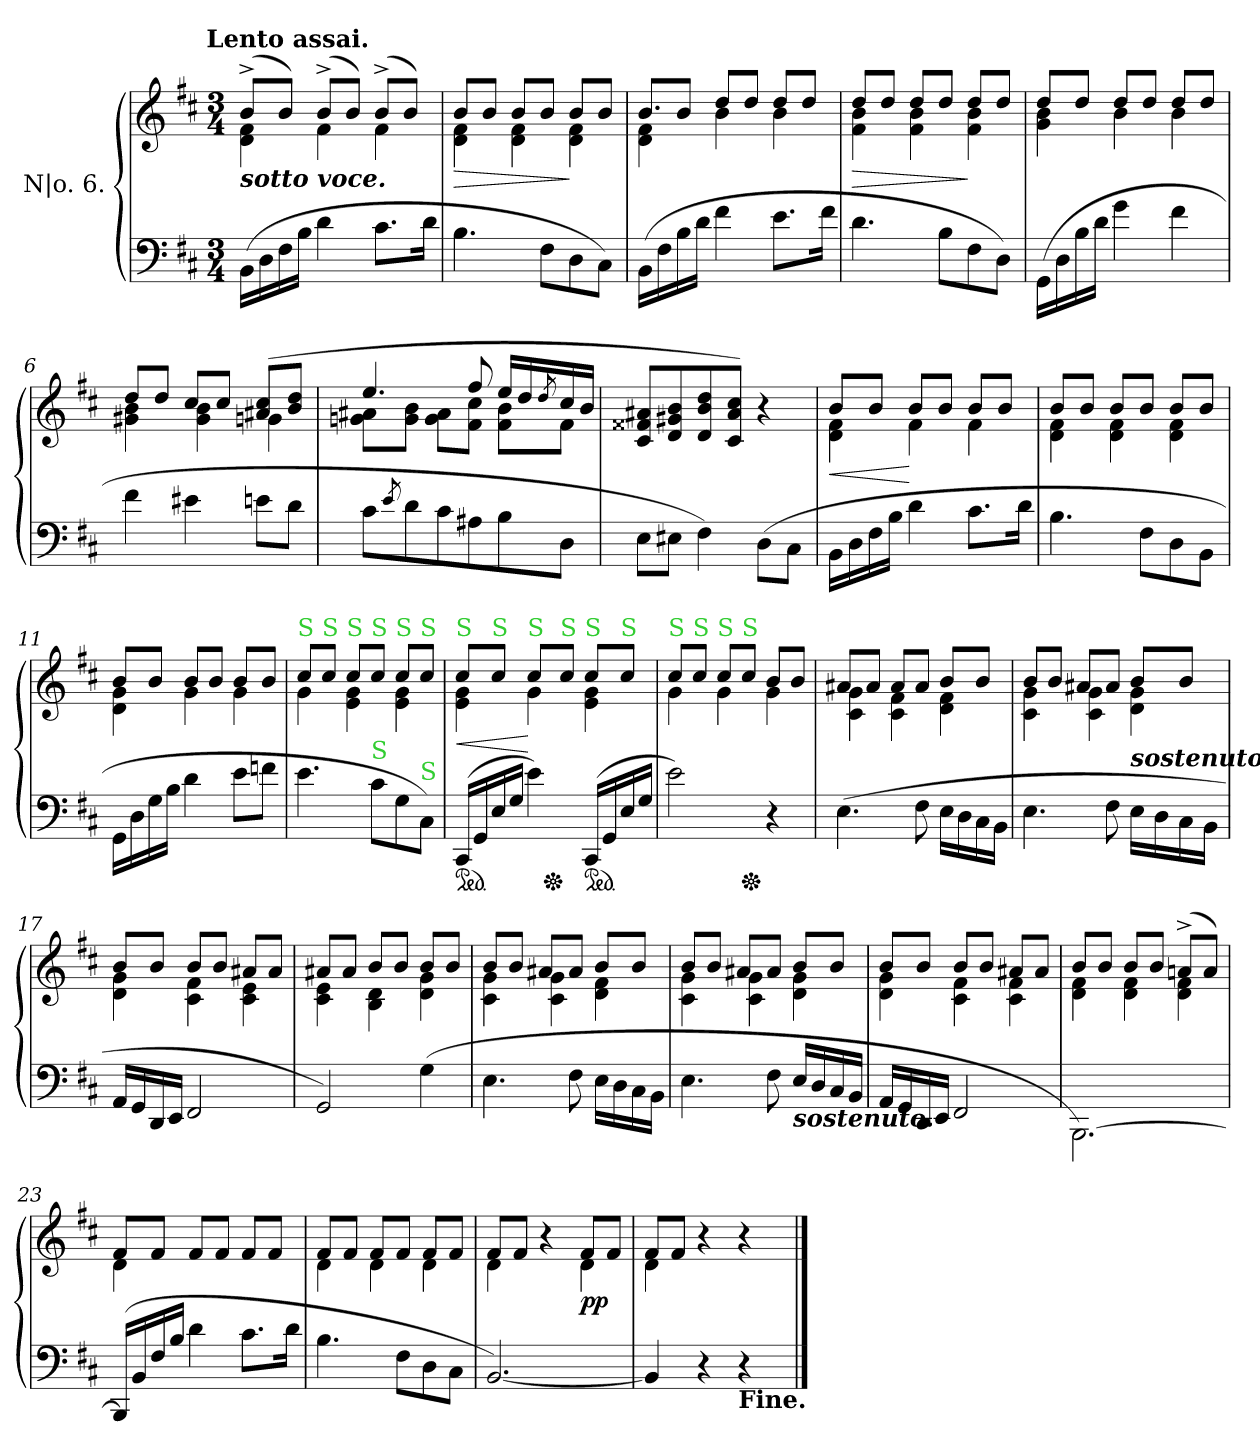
**kern	**kern	**dynam
*part1	*part1	*part1
*staff2	*staff1	*staff1/2
*I"N|o. 6.	*	*
*clefF4	*clefG2	*
*k[f#c#]	*k[f#c#]	*
*b:	*b:	*
!!LO:TX:omd:t=Lento assai.
*M3/4	*M3/4	*
*MM48	*MM48	*
=1	=1	=1
*	*^	*
!	!LO:TX:b:Bi:t=sotto voce.	!	!
(>16BBLL	(>8b^L	4d 4f#	.
16D	.	.	.
16F#	8bJ)	.	.
16BJJ	.	.	.
4d	(>8b^L	4f#	.
.	8bJ)	.	.
8.c#L	(>8b^L	4f#	.
.	8bJ)	.	.
16dJk	.	.	.
=2	=2	=2	=2
!	!	!	!LO:HP:b
4.B	8bL	4d 4f#	>
.	8bJ	.	.
.	8bL	4d 4f#	.
8F#L	8bJ	.	.
8D	8bL	4d 4f#	]
8C#J)	8bJ	.	.
=3	=3	=3	=3
!	!LO:N:vis=4.	!	!
(>16BBLL	8b	4d 4f#	.
16F#	.	.	.
16B	8bJ	.	.
16dJJ	.	.	.
4f#	8ddL	4b	.
.	8ddJ	.	.
8.eL	8ddL	4b	.
.	8ddJ	.	.
16f#Jk	.	.	.
=4	=4	=4	=4
!	!	!	!LO:HP:b
4.d	8ddL	4f# 4b	>
.	8ddJ	.	.
.	8ddL	4f# 4b	.
8BL	8ddJ	.	.
8F#	8ddL	4f# 4b	]
8DJ)	8ddJ	.	.
=5	=5	=5	=5
(>16GGLL	8ddL	4g 4b	.
16D	.	.	.
16B	8ddJ	.	.
16dJJ	.	.	.
4g	8ddL	4b	.
.	8ddJ	.	.
4f#	8ddL	4b	.
.	8ddJ	.	.
=6	=6	=6	=6
4f#	8ddL	4g#X 4b	.
.	8ddJ	.	.
4e#X	8cc#L	4g# 4b	.
.	8cc#J	.	.
8enL	(>8a#X 8cc#L	4gn	.
8dJ	8b 8ddJ	.	.
=7	=7	=7	=7
8c#L	4.ee	8gn 8a#XL	.
8qe/	.	.	.
8d	.	8g 8bJ	.
8c#	.	8g 8a#L	.
8A#X	8ff#	8f# 8cc#J	.
8B	16eeLL	8f# 8bL	.
.	16dd	.	.
.	8qdd/	.	.
8DJ	16cc#	8f#J	.
.	16bJJ	.	.
*	*v	*v	*
=8	=8	=8
8EL	8c# 8f##X 8a#XL	.
8E#XJ	8d 8g#X 8b	.
4F#)	8d 8b 8dd	.
.	8c# 8a# 8cc#J)	.
(>8D\L	4r	.
8C#J	.	.
=9	=9	=9
*	*^	*
!	!	!	!LO:HP:b
16BBLL	8bL	4d 4f#	<
16D	.	.	.
16F#	8bJ	.	.
16BJJ	.	.	.
4d	8bL	4f#	[
.	8bJ	.	.
8.c#L	8bL	4f#	.
.	8bJ	.	.
16dJk	.	.	.
=10	=10	=10	=10
4.B	8bL	4d 4f#	.
.	8bJ	.	.
.	8bL	4d 4f#	.
8F#L	8bJ	.	.
8D	8bL	4d 4f#	.
8BBJ	8bJ	.	.
=11	=11	=11	=11
16GGLL	8bL	4d 4g	.
16D	.	.	.
16G	8bJ	.	.
16BJJ	.	.	.
4d	8bL	4g	.
.	8bJ	.	.
8eL	8bL	4g	.
8fnJ	8bJ	.	.
=12	=12	=12	=12
!	!LO:TX:a:color=limegreen:t=S	!	!
4.e	8cc#L	4g	.
!	!LO:TX:a:color=limegreen:t=S	!	!
.	8cc#J	.	.
!	!LO:TX:a:color=limegreen:t=S	!	!
.	8cc#L	4e 4g	.
!	!LO:TX:a:color=limegreen:t=S	!	!
!LO:TX:a:color=limegreen:t=S	!	!	!
8c#L	8cc#J	.	.
!	!LO:TX:a:color=limegreen:t=S	!	!
8G	8cc#L	4e 4g	.
!	!LO:TX:a:color=limegreen:t=S	!	!
!LO:TX:a:color=limegreen:t=S	!	!	!
8C#J)	8cc#J	.	.
=13	=13	=13	=13
!	!LO:TX:a:color=limegreen:t=S	!	!
!LO:TX:a:color=limegreen:t=S	!	!	!
!	!	!	!LO:HP:b
*ped	*	*	*
*	*	*^	*
(>16CC#LL	8cc#L	4e 4g	4ryy	<
16GG	.	.	.	.
!	!LO:TX:a:color=limegreen:t=S	!	!	!
16E	8cc#J	.	.	.
16GJJ	.	.	.	.
!	!LO:TX:a:color=limegreen:t=S	!	!	!
4e)	8cc#L	4g	16ryy	[
*Xped	*	*	*	*
.	.	.	4..ryy	.
!	!LO:TX:a:color=limegreen:t=S	!	!	!
.	8cc#J	.	.	.
!	!LO:TX:a:color=limegreen:t=S	!	!	!
!LO:TX:a:color=limegreen:t=S	!	!	!	!
*ped	*	*	*	*
(>16CC#LL	8cc#L	4e 4g	.	.
16GG	.	.	.	.
!	!LO:TX:a:color=limegreen:t=S	!	!	!
16E	8cc#J	.	.	.
16GJJ	.	.	.	.
=14	=14	=14	=14	=14
!	!LO:TX:a:color=limegreen:t=S	!	!	!
*	*	*v	*v	*
2e)	8cc#L	4g	.
!	!LO:TX:a:color=limegreen:t=S	!	!
.	8cc#J	.	.
!	!LO:TX:a:color=limegreen:t=S	!	!
.	8cc#L	4g	.
!	!LO:TX:a:color=limegreen:t=S	!	!
*Xped	*	*	*
.	8cc#J	.	.
4r	8bL	4g	.
.	8bJ	.	.
=15	=15	=15	=15
(>4.E	8a#XL	4c# 4g	.
.	8a#J	.	.
.	8a#L	4c# 4f#	.
8F#	8a#J	.	.
16E\LL	8bL	4d 4f#	.
16D	.	.	.
16C#	8bJ	.	.
16BBJJ	.	.	.
=16	=16	=16	=16
4.E	8bL	4c# 4g	.
.	8bJ	.	.
.	8a#XL	4c# 4g	.
8F#	8a#J	.	.
!LO:TX:a:Bi:t=sostenuto.	!	!	!
16E\LL	8bL	4d 4g	.
16D	.	.	.
16C#	8bJ	.	.
16BBJJ	.	.	.
=17	=17	=17	=17
16AALL	8bL	4d 4g	.
16GG	.	.	.
16DD	8bJ	.	.
16EEJJ	.	.	.
2FF#	8bL	4c# 4f#	.
.	8bJ	.	.
.	8a#XL	4c# 4e	.
.	8a#J	.	.
=18	=18	=18	=18
2GG)	8a#XL	4c# 4e	.
.	8a#J	.	.
.	8bL	4B 4d	.
.	8bJ	.	.
(>4G	8bL	4d 4g	.
.	8bJ	.	.
=19	=19	=19	=19
4.E	8bL	4c# 4g	.
.	8bJ	.	.
.	8a#XL	4c# 4g	.
8F#	8a#J	.	.
16E\LL	8bL	4d 4f#	.
16D	.	.	.
16C#	8bJ	.	.
16BBJJ	.	.	.
=20	=20	=20	=20
4.E	8bL	4c# 4g	.
.	8bJ	.	.
.	8a#XL	4c# 4g	.
8F#	8a#J	.	.
!LO:TX:b:Bi:t=sostenuto.	!	!	!
16E/LL	8bL	4d 4g	.
16D	.	.	.
16C#	8bJ	.	.
16BBJJ	.	.	.
=21	=21	=21	=21
16AALL	8bL	4d 4g	.
16GG	.	.	.
16DD	8bJ	.	.
16EEJJ	.	.	.
2FF#	8bL	4c# 4f#	.
.	8bJ	.	.
.	8a#XL	4c# 4f#	.
.	8a#J	.	.
=22	=22	=22	=22
[2.BBB\)	8bL	4d 4f#	.
.	8bJ	.	.
.	8bL	4d 4f#	.
.	8bJ	.	.
.	(>8an^L	4d 4f#	.
.	8aJ)	.	.
=23	=23	=23	=23
(>16BBBLL]	8f#L	4d	.
16BB	.	.	.
16F#	8f#J	.	.
16BJJ	.	.	.
4d	8f#L	2ryy	.
.	8f#J	.	.
8.c#L	8f#L	.	.
.	8f#J	.	.
16dJk	.	.	.
=24	=24	=24	=24
4.B	8f#L	4d	.
.	8f#J	.	.
.	8f#L	4d	.
8F#L	8f#J	.	.
8D	8f#L	4d	.
8C#J	8f#J	.	.
=25	=25	=25	=25
[2.BB)	8f#L	4d	.
.	8f#J	.	.
.	4r	4ryy	.
.	8f#L	4d	pp
.	8f#J	.	.
=26	=26	=26	=26
4BB]	8f#L	4d	.
.	8f#J	.	.
4r	4r	4ryy	.
!LO:TX:b:B:t=Fine.	!	!	!
4r	4r	4ryy	.
*	*v	*v	*
==	==	==
*-	*-	*-
